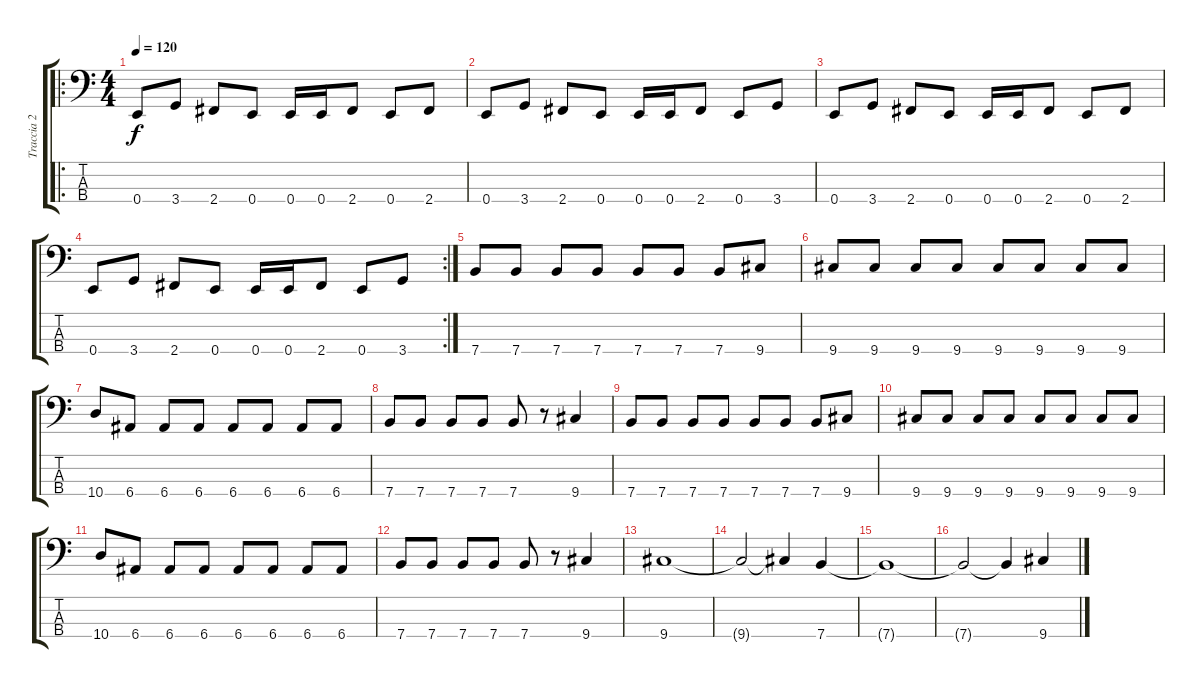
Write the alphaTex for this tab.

\track ("Traccia 2" "Traccia 2") {instrument electricbassfinger}
\staff {score tabs}
\tuning (G2 D2 A1 E1) {hide}
\ro
\ts (4 4)
\tempo 120
\clef f4
\ks c
0.4.8{dy f instrument electricbassfinger} 3.4.8 2.4.8 0.4.8 0.4.16 0.4.16 2.4.8 0.4.8 2.4.8 |
0.4.8 3.4.8 2.4.8 0.4.8 0.4.16 0.4.16 2.4.8 0.4.8 3.4.8 |
0.4.8 3.4.8 2.4.8 0.4.8 0.4.16 0.4.16 2.4.8 0.4.8 2.4.8 |
\rc 2
0.4.8 3.4.8 2.4.8 0.4.8 0.4.16 0.4.16 2.4.8 0.4.8 3.4.8 |
7.4.8 7.4.8 7.4.8 7.4.8 7.4.8 7.4.8 7.4.8 9.4.8 |
9.4.8 9.4.8 9.4.8 9.4.8 9.4.8 9.4.8 9.4.8 9.4.8 |
10.4.8 6.4.8 6.4.8 6.4.8 6.4.8 6.4.8 6.4.8 6.4.8 |
7.4.8 7.4.8 7.4.8 7.4.8 7.4.8 r.8 9.4.4 |
7.4.8 7.4.8 7.4.8 7.4.8 7.4.8 7.4.8 7.4.8 9.4.8 |
9.4.8 9.4.8 9.4.8 9.4.8 9.4.8 9.4.8 9.4.8 9.4.8 |
10.4.8 6.4.8 6.4.8 6.4.8 6.4.8 6.4.8 6.4.8 6.4.8 |
7.4.8 7.4.8 7.4.8 7.4.8 7.4.8 r.8 9.4.4 |
9.4.1 |
9.4{t}.2 9.4{t}.4 7.4.4 |
7.4{t}.1 |
7.4{t}.2 7.4{t}.4 9.4.4
